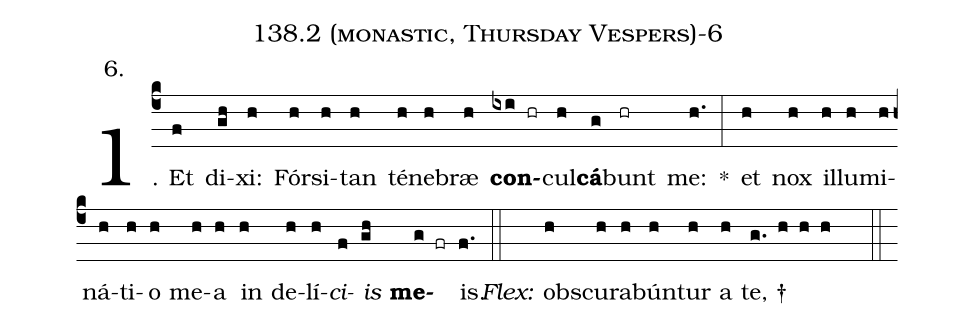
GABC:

name: 138.2 (monastic, Thursday Vespers)-6;
annotation: 6.;
%%
(c4)1. Et(f) di(gh)xi:(h) Fór(h)si(h)tan(h) té(h)ne(h)bræ(h) <b>con</b>(ixi hr)cul(h)<b>cá</b>(g)bunt(hr) me:(h.) *(:) et(h) nox(h) il(h)lu(h)mi(h)ná(h)ti(h)o(h) me(h)a(h) in(h) de(h)lí(h)<i>ci</i>(f)<i>is</i>(gh) <b>me</b>(g fr)is.(f.) (::)
<i>Flex:</i>()  obs(h)cu(h)ra(h)bún(h)tur(h) a(h) te, †(g. h h h  ::)
